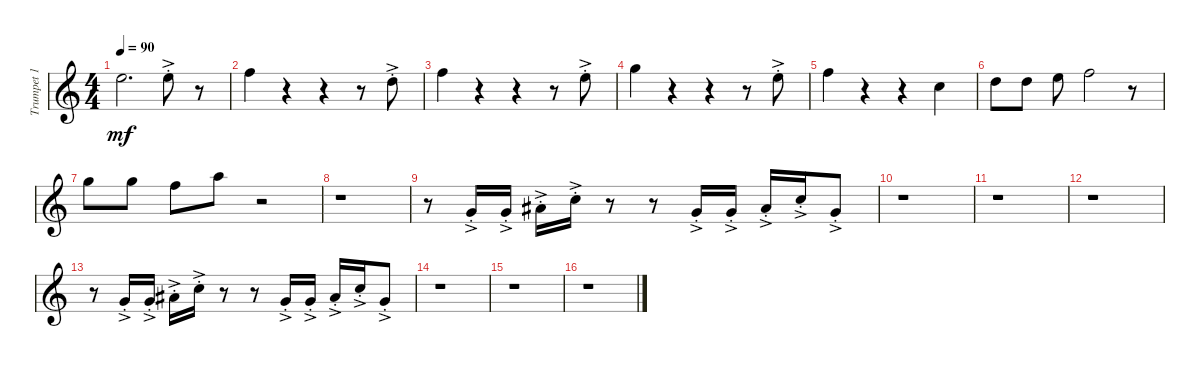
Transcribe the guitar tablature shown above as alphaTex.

\track ("Trumpet 1" "Trumpet 1") {instrument trombone}
\staff {score}
\tuning (E4 B3 G3 D3 A2 E2 B1) {hide}
\ts (4 4)
\tempo 90
\clef g2
\ks c
12.1.2{d dy mf} 12.1{ac st}.8 r.8 |
13.1.4 r.4 r.4 r.8 10.1{ac st}.8 |
13.1.4 r.4 r.4 r.8 12.1{ac st}.8 |
15.1.4 r.4 r.4 r.8 12.1{ac st}.8 |
13.1.4 r.4 r.4 8.1.4 |
10.1.8 10.1.8 12.1.8 13.1.2 r.8 |
15.1.8 15.1.8 13.1.8 17.1.8 r.2 |
r.1 |
r.8 3.1{ac st}.16 3.1{ac st}.16 6.1{ac st}.16 8.1{ac st}.16 r.8 r.8 3.1{ac st}.16 3.1{ac st}.16 6.1{ac st}.16 8.1{ac st}.16 3.1{ac st}.8 |
r.1 |
r.1 |
r.1 |
r.8 3.1{ac st}.16 3.1{ac st}.16 6.1{ac st}.16 8.1{ac st}.16 r.8 r.8 3.1{ac st}.16 3.1{ac st}.16 6.1{ac st}.16 8.1{ac st}.16 3.1{ac st}.8 |
r.1 |
r.1 |
r.1
